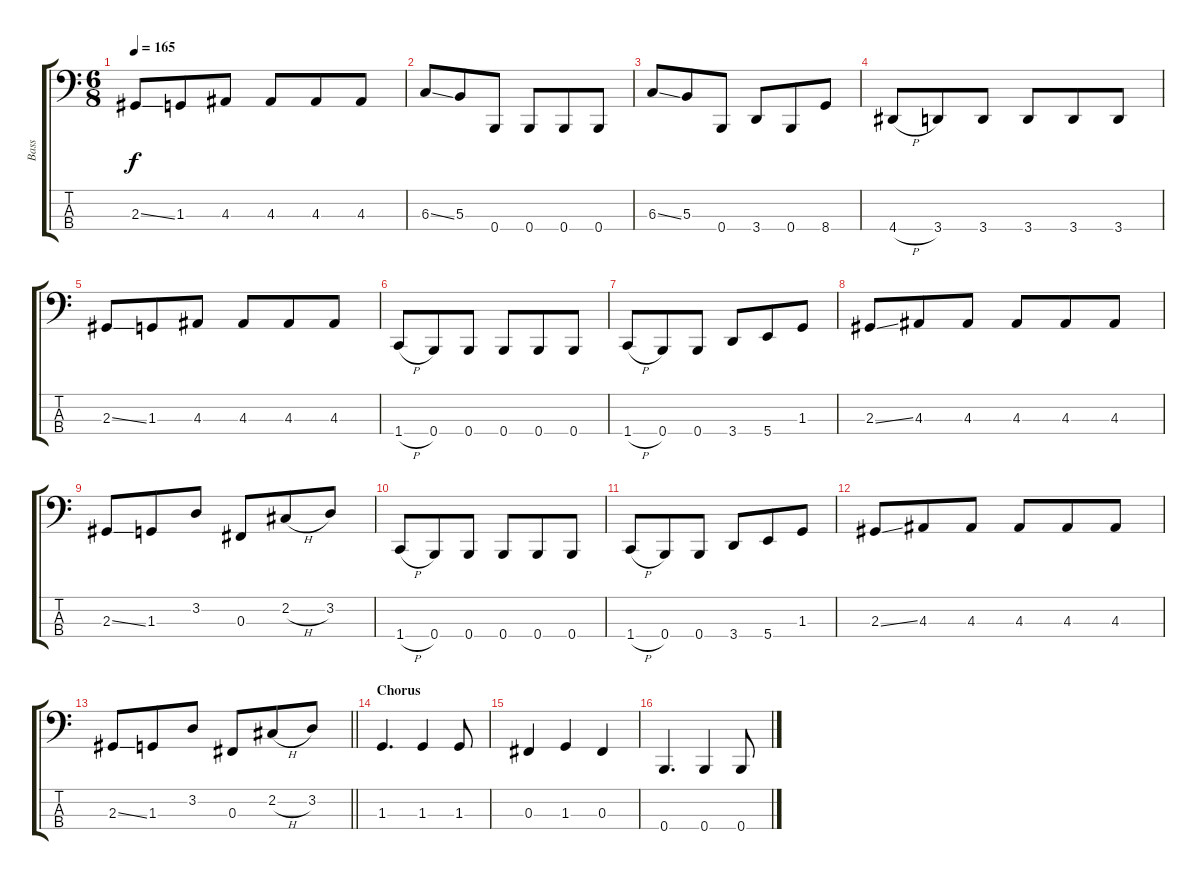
\track ("Bass" "Bass") {instrument electricbassfinger}
\staff {score tabs}
\tuning (E2 B1 Gb1 B0) {hide}
\ts (6 8)
\tempo 165
\clef f4
\ks c
2.3{ss}.8{dy f} 1.3.8 4.3.8 4.3.8 4.3.8 4.3.8 |
6.3{ss}.8 5.3.8 0.4.8 0.4.8 0.4.8 0.4.8 |
6.3{ss}.8 5.3.8 0.4.8 3.4.8 0.4.8 8.4.8 |
4.4{h}.8 3.4.8 3.4.8 3.4.8 3.4.8 3.4.8 |
2.3{ss}.8 1.3.8 4.3.8 4.3.8 4.3.8 4.3.8 |
1.4{h}.8 0.4.8 0.4.8 0.4.8 0.4.8 0.4.8 |
1.4{h}.8 0.4.8 0.4.8 3.4.8 5.4.8 1.3.8 |
2.3{ss}.8 4.3.8 4.3.8 4.3.8 4.3.8 4.3.8 |
2.3{ss}.8 1.3.8 3.2.8 0.3.8 2.2{h}.8 3.2.8 |
1.4{h}.8 0.4.8 0.4.8 0.4.8 0.4.8 0.4.8 |
1.4{h}.8 0.4.8 0.4.8 3.4.8 5.4.8 1.3.8 |
2.3{ss}.8 4.3.8 4.3.8 4.3.8 4.3.8 4.3.8 |
\barLineRight lightlight
2.3{ss}.8 1.3.8 3.2.8 0.3.8 2.2{h}.8 3.2.8 |
\section ("" "Chorus")
1.3.4{d} 1.3.4 1.3.8 |
0.3.4 1.3.4 0.3.4 |
0.4.4{d} 0.4.4 0.4.8
